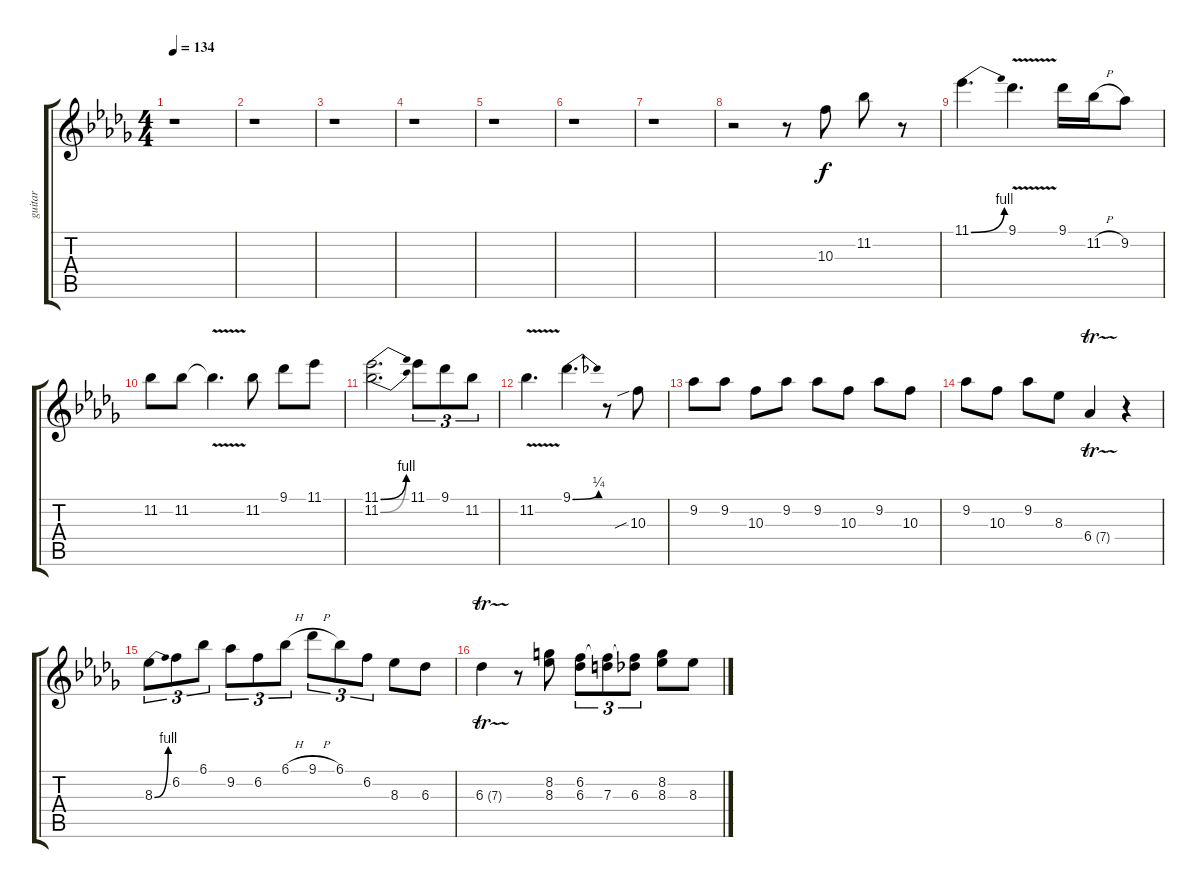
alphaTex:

\track ("guitar" "guitar") {instrument distortionguitar}
\staff {score tabs}
\tuning (E4 B3 G3 D3 A2 E2) {hide}
\ts (4 4)
\tempo 134
\clef g2
\ks db
r.1{dy f instrument distortionguitar} |
r.1 |
r.1 |
r.1 |
r.1 |
r.1 |
r.1 |
r.2 r.8 10.3.8 11.2.8 r.8 |
11.1{be (bend 0 0 60 4)}.4{d} 9.1{v}.4{d} 9.1.16 11.2{h}.16 9.2.8 |
11.2.8 11.2.8 11.2{v t}.4{d} 11.2.8 9.1.8 11.1.8 |
(11.1{be (bend 0 0 60 4)} 11.2{be (bend 0 0 60 4)}).2{d} 11.1.8{tu (3 2)} 9.1.8{tu (3 2)} 11.2.8{tu (3 2)} |
11.2{v}.4{d} 9.1{be (bend 0 0 60 1)}.4{d} r.8 10.3{sib}.8 |
9.2.8 9.2.8 10.3.8 9.2.8 9.2.8 10.3.8 9.2.8 10.3.8 |
9.2.8 10.3.8 9.2.8 8.3.8 6.4{tr (7 32)}.4 r.4 |
8.3{be (bend 0 0 60 4)}.8{tu (3 2)} 6.2.8{tu (3 2)} 6.1.8{tu (3 2)} 9.2.8{tu (3 2)} 6.2.8{tu (3 2)} 6.1{h}.8{tu (3 2)} 9.1{h}.8{tu (3 2)} 6.1.8{tu (3 2)} 6.2.8{tu (3 2)} 8.3.8 6.3.8 |
6.3{tr (7 32)}.4 r.8 (8.2 8.3).8 (6.2 6.3).8{tu (3 2)} (6.2{t} 7.3).8{tu (3 2)} (6.2{t} 6.3).8{tu (3 2)} (8.2 8.3).8 8.3.8
